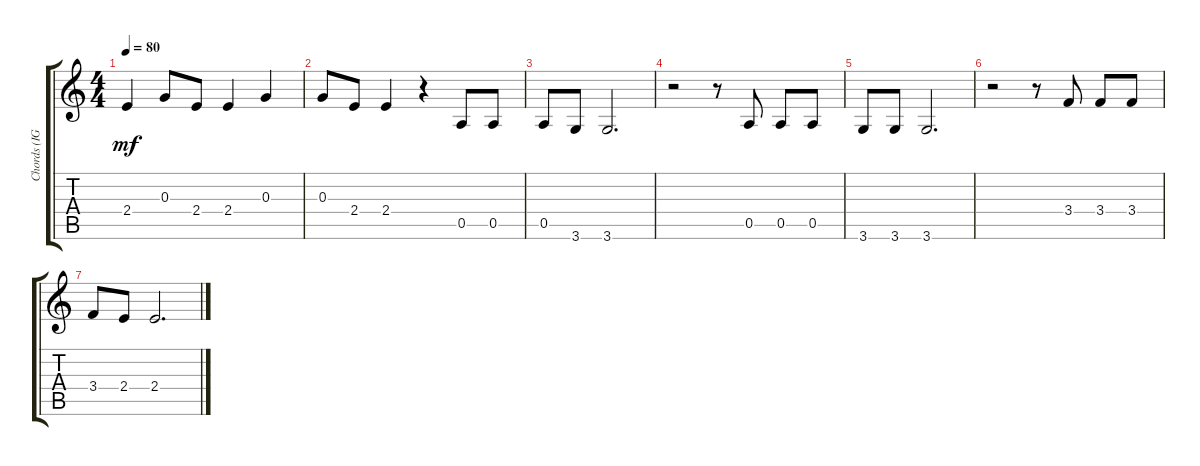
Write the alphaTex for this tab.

\track ("Chords (IGNORE) TBA" "Chords (IG") {mute instrument electricguitarclean}
\staff {score tabs}
\tuning (E4 B3 G3 D3 A2 E2) {hide}
\ts (4 4)
\tempo 80
\clef g2
\ks c
2.4.4{dy mf} 0.3.8 2.4.8 2.4.4 0.3.4 |
0.3.8 2.4.8 2.4.4 r.4 0.5.8 0.5.8 |
0.5.8 3.6.8 3.6.2{d} |
r.2 r.8 0.5.8 0.5.8 0.5.8 |
3.6.8 3.6.8 3.6.2{d} |
r.2 r.8 3.4.8 3.4.8 3.4.8 |
3.4.8 2.4.8 2.4.2{d}
